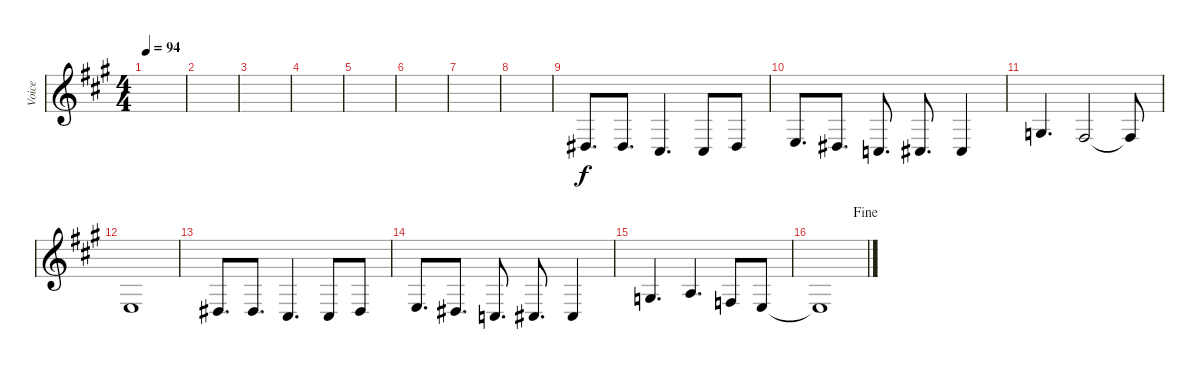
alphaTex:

\track ("Voice" "Voice") {instrument lead6voice}
\staff {score}
\tuning (E4 B3 G3 D3 A2 E2) {hide}
\ts (4 4)
\tempo 94
\clef g2
\ks a
|
|
|
|
|
|
|
|
11.6.8{d} 11.6.8{d} 9.6.4{d} 9.6.8 11.6.8 |
12.6.8{d} 11.6.8{d} 8.6.8{d} 9.6.8{d} 9.6.4 |
10.5.4{d} 9.5.2 9.5{t}.8 |
7.5.1 |
11.6.8{d} 11.6.8{d} 9.6.4{d} 9.6.8 11.6.8 |
12.6.8{d} 11.6.8{d} 8.6.8{d} 9.6.8{d} 9.6.4 |
10.5.4{d} 12.5.4{d} 8.5.8 7.5.8 |
\jump fine
7.5{t}.1
